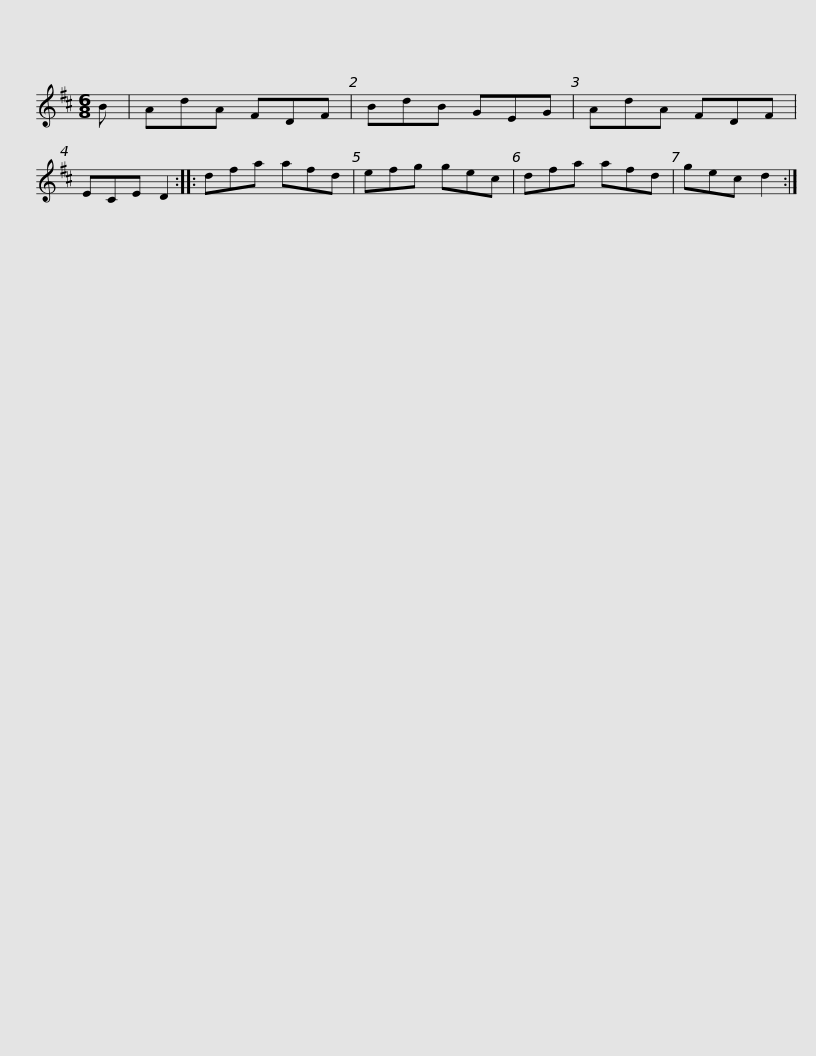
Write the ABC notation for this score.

X:1
L:1/8
M:6/8
I:linebreak $
K:D
V:1 treble
V:1
 B | AdA FDF | BdB GEG | AdA FDF | ECE D2 :: %5
 dfa afd | efg gec | dfa afd |$ gec d2 :| %9
